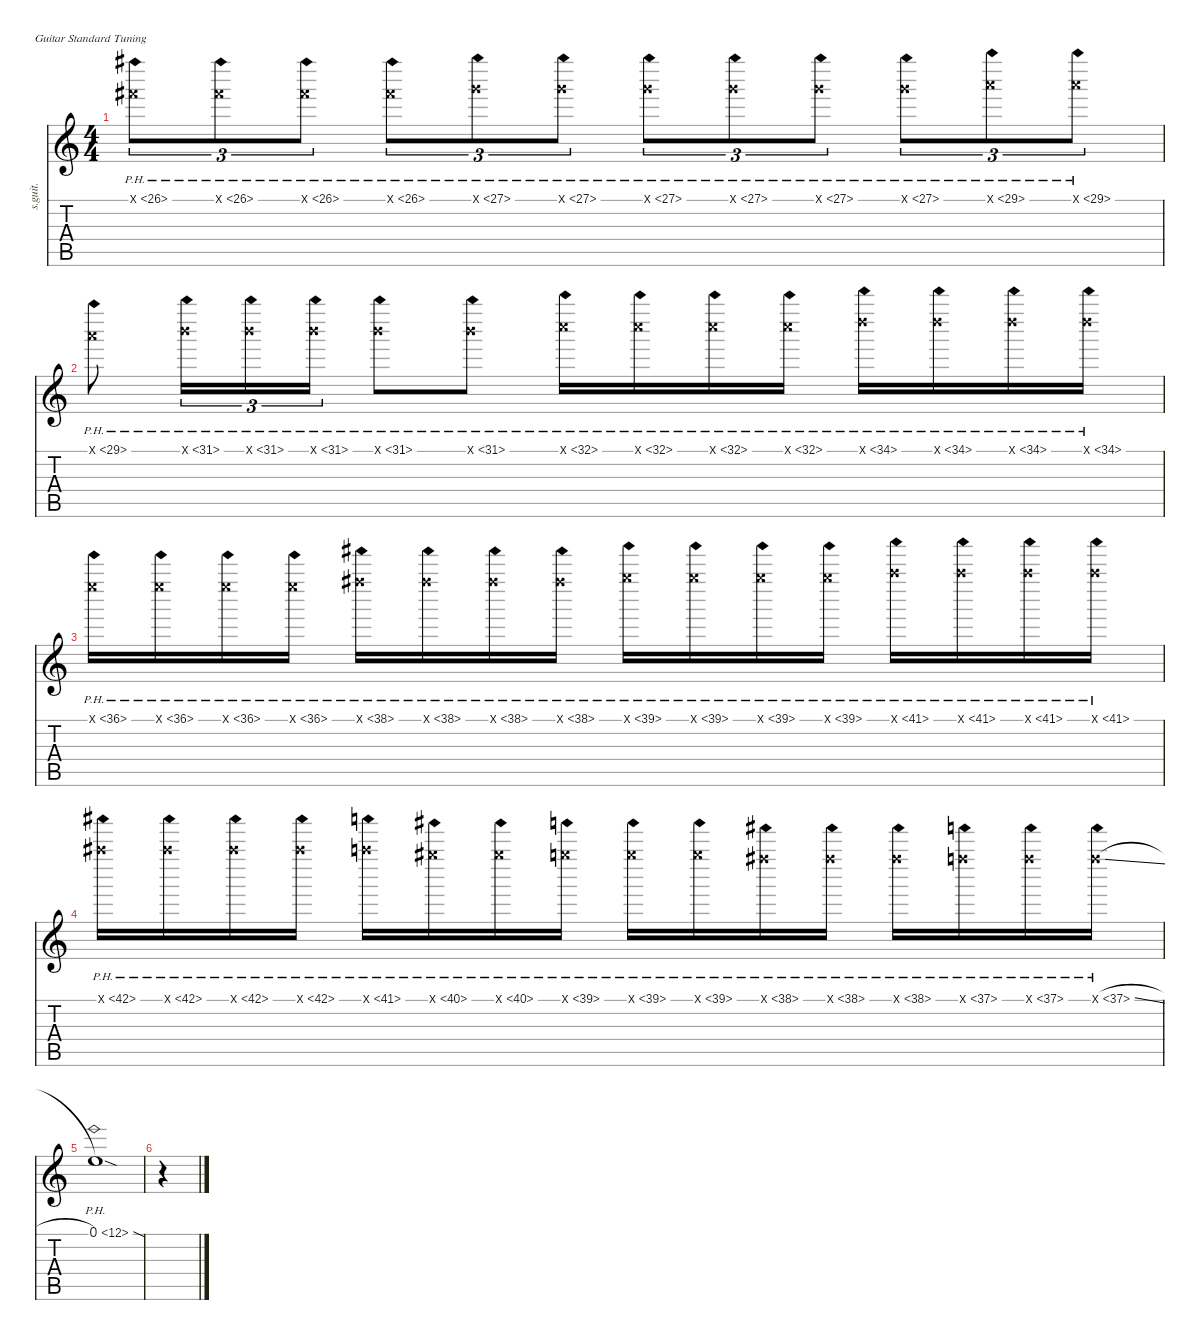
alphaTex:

\defaultSystemsLayout 4
\hideDynamics
\bracketExtendMode nobrackets
\track ("Guitar" "s.guit.") {instrument electricguitarjazz}
\staff {score tabs}
\tuning (E4 B3 G3 D3 A2 E2)
\ts (4 4)
\tempo (130 hide)
\clef g2
\ks c
14.1{ph 12 x acc #}.8{tu (3 2) dy f} 14.1{ph 12 x acc #}.8{tu (3 2)} 14.1{ph 12 x acc #}.8{tu (3 2)} 14.1{ph 12 x acc #}.8{tu (3 2)} 15.1{ph 12 x}.8{tu (3 2)} 15.1{ph 12 x}.8{tu (3 2)} 15.1{ph 12 x}.8{tu (3 2)} 15.1{ph 12 x}.8{tu (3 2)} 15.1{ph 12 x}.8{tu (3 2)} 15.1{ph 12 x}.8{tu (3 2)} 17.1{ph 12 x}.8{tu (3 2)} 17.1{ph 12 x}.8{tu (3 2)} |
17.1{ph 12 x}.8 19.1{ph 12 x}.16{tu (3 2)} 19.1{ph 12 x}.16{tu (3 2)} 19.1{ph 12 x}.16{tu (3 2)} 19.1{ph 12 x}.8 19.1{ph 12 x}.8 20.1{ph 12 x}.16 20.1{ph 12 x}.16 20.1{ph 12 x}.16 20.1{ph 12 x}.16 22.1{ph 12 x}.16 22.1{ph 12 x}.16 22.1{ph 12 x}.16 22.1{ph 12 x}.16 |
24.1{ph 12 x}.16 24.1{ph 12 x}.16 24.1{ph 12 x}.16 24.1{ph 12 x}.16 26.1{ph 12 x acc #}.16 26.1{ph 12 x acc #}.16 26.1{ph 12 x acc #}.16 26.1{ph 12 x acc #}.16 27.1{ph 12 x}.16 27.1{ph 12 x}.16 27.1{ph 12 x}.16 27.1{ph 12 x}.16 29.1{ph 12 x}.16 29.1{ph 12 x}.16 29.1{ph 12 x}.16 29.1{ph 12 x}.16 |
30.1{ph 12 x acc #}.16 30.1{ph 12 x acc #}.16 30.1{ph 12 x acc #}.16 30.1{ph 12 x acc #}.16 29.1{ph 12 x}.16 28.1{ph 12 x acc #}.16 28.1{ph 12 x acc #}.16 27.1{ph 12 x}.16 27.1{ph 12 x}.16 27.1{ph 12 x}.16 26.1{ph 12 x acc #}.16 26.1{ph 12 x acc #}.16 26.1{ph 12 x acc #}.16 25.1{ph 12 x}.16 25.1{ph 12 x}.16 25.1{ph 12 sl x}.16 |
0.1{ph 12 sod}.1{dy p} |
r.4
